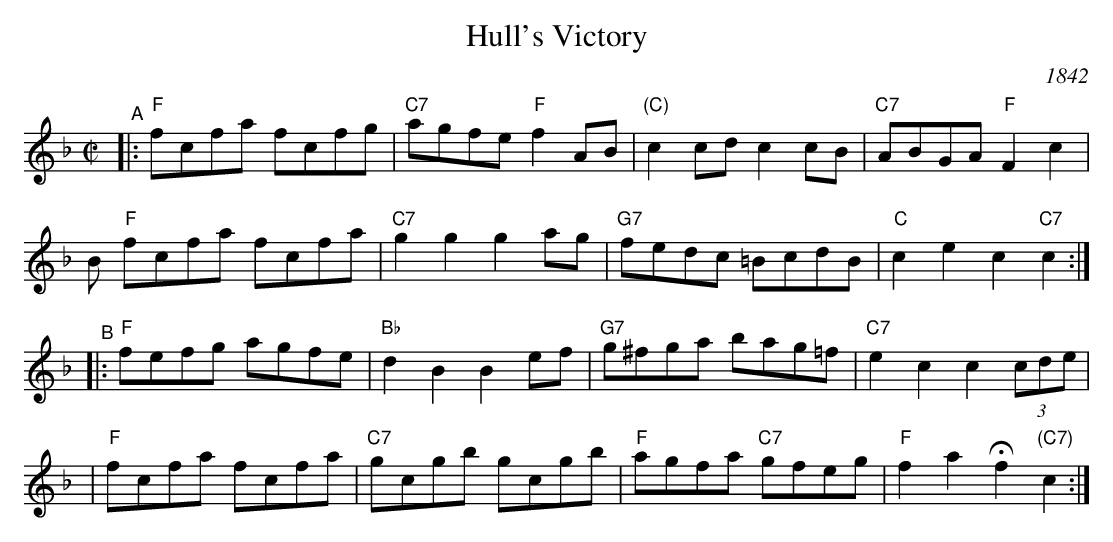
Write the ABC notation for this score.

X:1
T: Hull's Victory
O: 1842
M: C|
L: 1/8
K: F
"^A"\
|:"F"fcfa fcfg | "C7"agfe "F"f2AB | "(C)"c2cd c2cB | "C7"ABGA "F"F2c2 |
B "F"fcfa fcfa | "C7"g2g2 g2ag | "G7"fedc =BcdB | "C"c2e2 c2"C7"c2 :|
"^B"\
|:"F"fefg agfe | "Bb"d2B2 B2ef | "G7"g^fga bag=f | "C7"e2c2 c2 (3cde |
| "F"fcfa fcfa | "C7"gcgb gcgb | "F"agfa "C7"gfeg | "F"f2a2 Hf2 "(C7)"c2 :|
